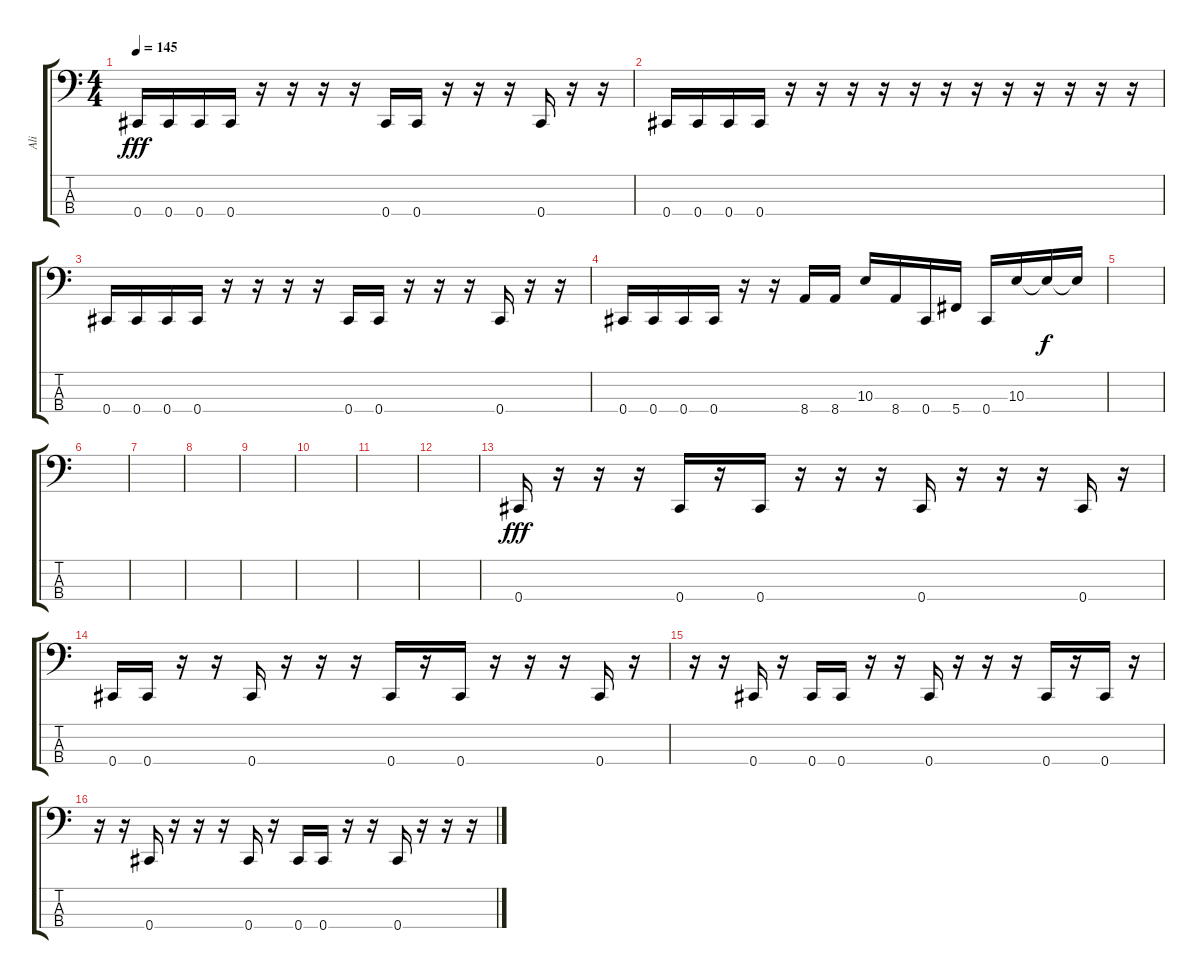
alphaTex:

\track ("Ali" "Ali") {instrument electricbasspick}
\staff {score tabs}
\tuning (E2 B1 Gb1 Db1) {hide}
\ts (4 4)
\tempo 145
\clef f4
\ks c
0.4.16{dy fff} 0.4.16 0.4.16 0.4.16 r.16 r.16 r.16 r.16 0.4.16 0.4.16 r.16 r.16 r.16 0.4.16 r.16 r.16 |
0.4.16 0.4.16 0.4.16 0.4.16 r.16 r.16 r.16 r.16 r.16 r.16 r.16 r.16 r.16 r.16 r.16 r.16 |
0.4.16 0.4.16 0.4.16 0.4.16 r.16 r.16 r.16 r.16 0.4.16 0.4.16 r.16 r.16 r.16 0.4.16 r.16 r.16 |
0.4.16 0.4.16 0.4.16 0.4.16 r.16 r.16 8.4.16 8.4.16 10.3.16 8.4.16 0.4.16 5.4.16 0.4.16 10.3.16 10.3{t}.16{dy f} 10.3{t}.16 |
|
|
|
|
|
|
|
|
0.4.16{dy fff} r.16 r.16 r.16 0.4.16 r.16 0.4.16 r.16 r.16 r.16 0.4.16 r.16 r.16 r.16 0.4.16 r.16 |
0.4.16 0.4.16 r.16 r.16 0.4.16 r.16 r.16 r.16 0.4.16 r.16 0.4.16 r.16 r.16 r.16 0.4.16 r.16 |
r.16 r.16 0.4.16 r.16 0.4.16 0.4.16 r.16 r.16 0.4.16 r.16 r.16 r.16 0.4.16 r.16 0.4.16 r.16 |
r.16 r.16 0.4.16 r.16 r.16 r.16 0.4.16 r.16 0.4.16 0.4.16 r.16 r.16 0.4.16 r.16 r.16 r.16
